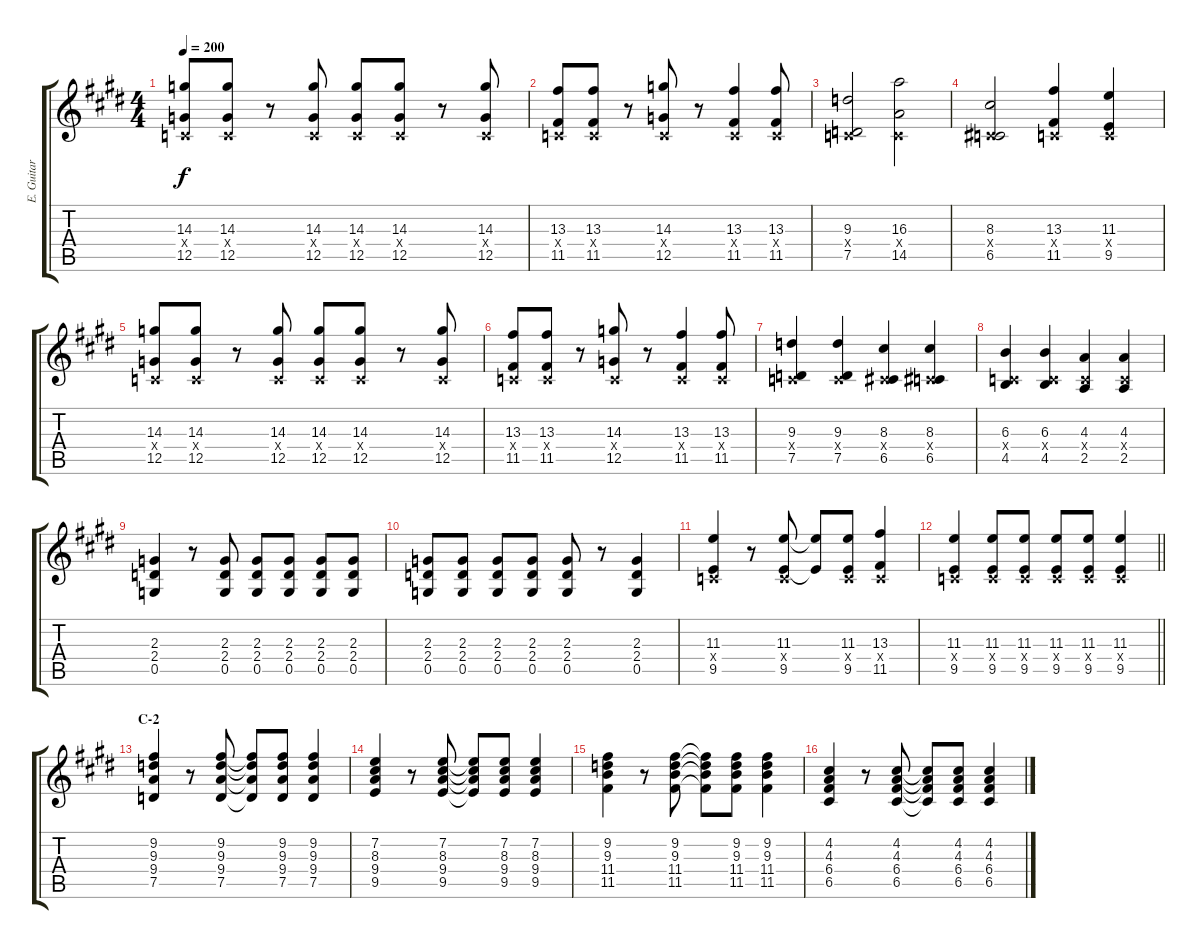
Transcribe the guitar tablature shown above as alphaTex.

\track ("E. Guitar II" "E. Guitar ") {instrument overdrivenguitar}
\staff {score tabs}
\tuning (D4 A3 F3 C3 G2 D2) {hide}
\ts (4 4)
\tempo 200
\clef g2
\ks e
(14.3 0.4{x} 12.5).8{dy f} (14.3 0.4{x} 12.5).8 r.8 (14.3 0.4{x} 12.5).8 (14.3 0.4{x} 12.5).8 (14.3 0.4{x} 12.5).8 r.8 (14.3 0.4{x} 12.5).8 |
(13.3 0.4{x} 11.5).8 (13.3 0.4{x} 11.5).8 r.8 (14.3 0.4{x} 12.5).8 r.8 (13.3 0.4{x} 11.5).4 (13.3 0.4{x} 11.5).8 |
(9.3 0.4{x} 7.5).2 (16.3 0.4{x} 14.5).2 |
(8.3 0.4{x} 6.5).2 (13.3 0.4{x} 11.5).4 (11.3 0.4{x} 9.5).4 |
(14.3 0.4{x} 12.5).8 (14.3 0.4{x} 12.5).8 r.8 (14.3 0.4{x} 12.5).8 (14.3 0.4{x} 12.5).8 (14.3 0.4{x} 12.5).8 r.8 (14.3 0.4{x} 12.5).8 |
(13.3 0.4{x} 11.5).8 (13.3 0.4{x} 11.5).8 r.8 (14.3 0.4{x} 12.5).8 r.8 (13.3 0.4{x} 11.5).4 (13.3 0.4{x} 11.5).8 |
(9.3 0.4{x} 7.5).4 (9.3 0.4{x} 7.5).4 (8.3 0.4{x} 6.5).4 (8.3 0.4{x} 6.5).4 |
(6.3 0.4{x} 4.5).4 (6.3 0.4{x} 4.5).4 (4.3 0.4{x} 2.5).4 (4.3 0.4{x} 2.5).4 |
(2.3 2.4 0.5).4 r.8 (2.3 2.4 0.5).8 (2.3 2.4 0.5).8 (2.3 2.4 0.5).8 (2.3 2.4 0.5).8 (2.3 2.4 0.5).8 |
(2.3 2.4 0.5).8 (2.3 2.4 0.5).8 (2.3 2.4 0.5).8 (2.3 2.4 0.5).8 (2.3 2.4 0.5).8 r.8 (2.3 2.4 0.5).4 |
(11.3 0.4{x} 9.5).4 r.8 (11.3 0.4{x} 9.5).8 (11.3{t} 9.5{t}).8 (11.3 0.4{x} 9.5).8 (13.3 0.4{x} 11.5).4 |
\barLineRight lightlight
(11.3 0.4{x} 9.5).4 (11.3 0.4{x} 9.5).8 (11.3 0.4{x} 9.5).8 (11.3 0.4{x} 9.5).8 (11.3 0.4{x} 9.5).8 (11.3 0.4{x} 9.5).4 |
\section ("" "C-2")
(9.2 9.3 9.4 7.5).4 r.8 (9.2 9.3 9.4 7.5).8 (9.2{t} 9.3{t} 9.4{t} 7.5{t}).8 (9.2 9.3 9.4 7.5).8 (9.2 9.3 9.4 7.5).4 |
(7.2 8.3 9.4 9.5).4 r.8 (7.2 8.3 9.4 9.5).8 (7.2{t} 8.3{t} 9.4{t} 9.5{t}).8 (7.2 8.3 9.4 9.5).8 (7.2 8.3 9.4 9.5).4 |
(9.2 9.3 11.4 11.5).4 r.8 (9.2 9.3 11.4 11.5).8 (9.2{t} 9.3{t} 11.4{t} 11.5{t}).8 (9.2 9.3 11.4 11.5).8 (9.2 9.3 11.4 11.5).4 |
(4.2 4.3 6.4 6.5).4 r.8 (4.2 4.3 6.4 6.5).8 (4.2{t} 4.3{t} 6.4{t} 6.5{t}).8 (4.2 4.3 6.4 6.5).8 (4.2 4.3 6.4 6.5).4
